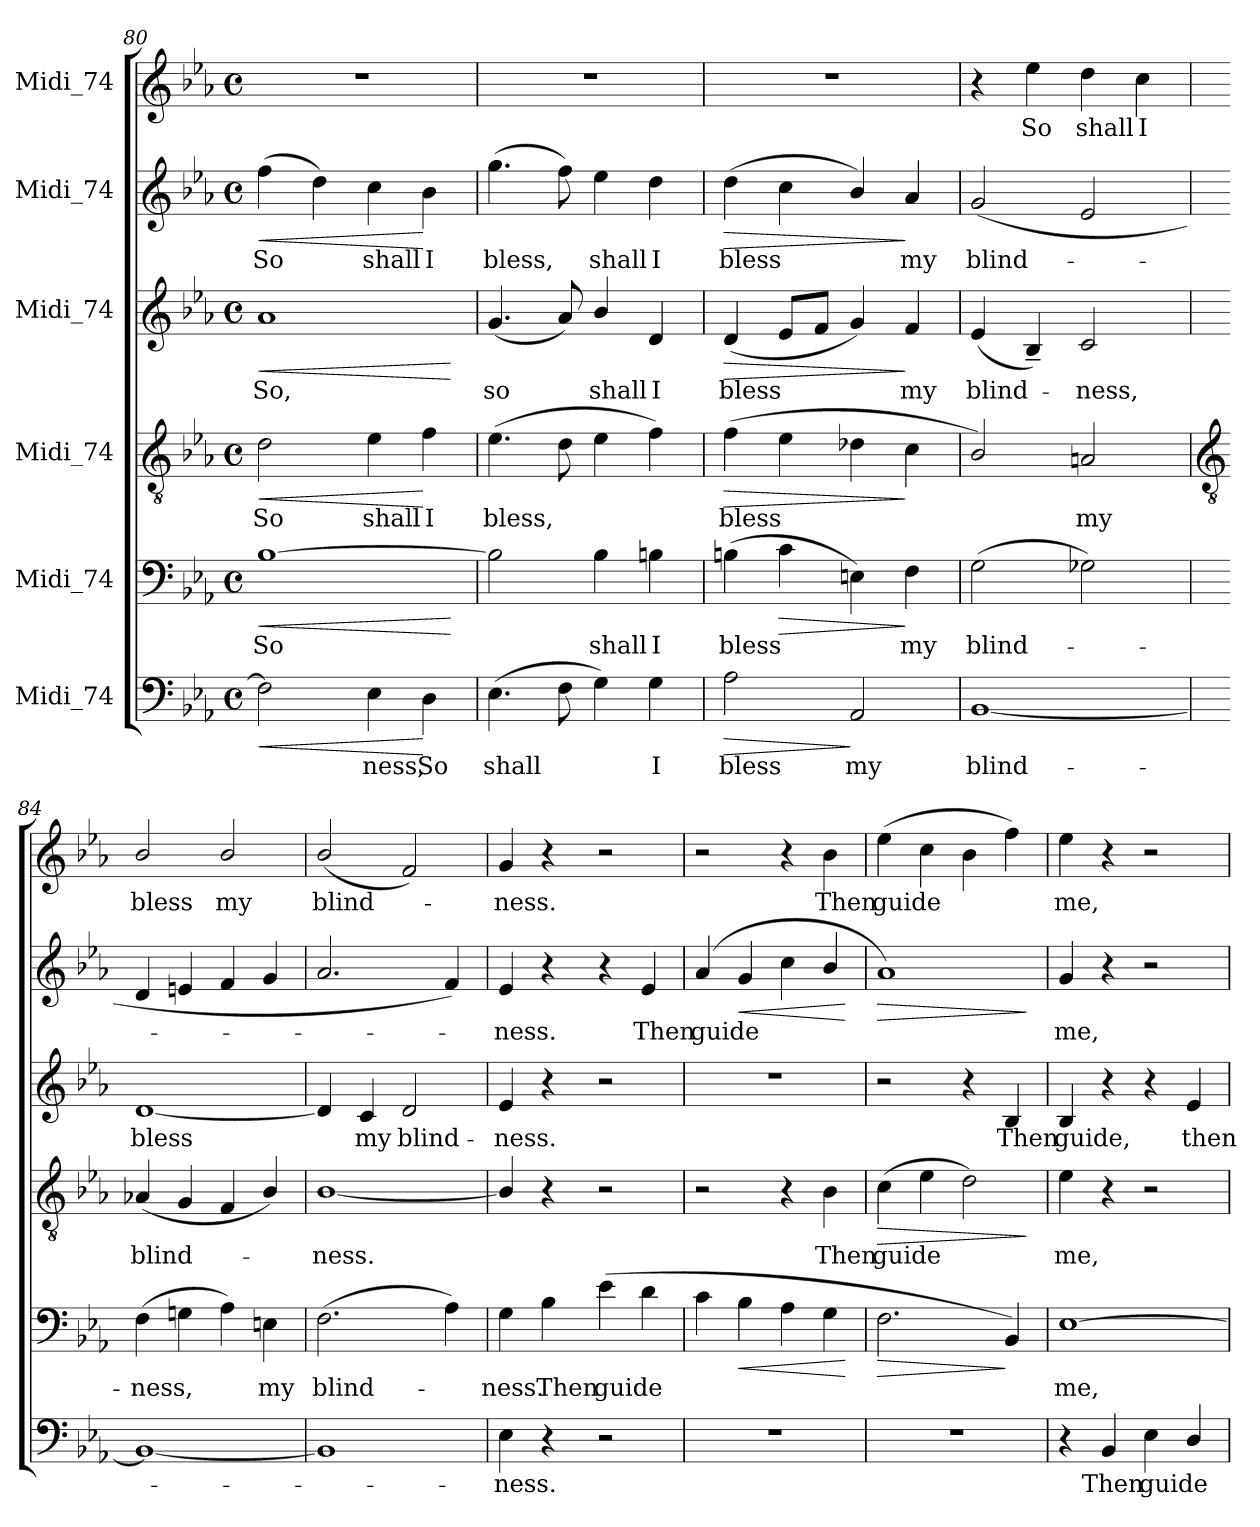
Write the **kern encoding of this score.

**kern	**text	**dynam	**kern	**text	**dynam	**kern	**text	**dynam	**kern	**text	**dynam	**kern	**text	**dynam	**kern	**text
*part6	*part6	*part6	*part5	*part5	*part5	*part4	*part4	*part4	*part3	*part3	*part3	*part2	*part2	*part2	*part1	*part1
*staff6	*staff6	*staff6	*staff5	*staff5	*staff5	*staff4	*staff4	*staff4	*staff3	*staff3	*staff3	*staff2	*staff2	*staff2	*staff1	*staff1
*I"Midi_74	*	*	*I"Midi_74	*	*	*I"Midi_74	*	*	*I"Midi_74	*	*	*I"Midi_74	*	*	*I"Midi_74	*
*clefF4	*	*	*clefF4	*	*	*clefGv2	*	*	*clefG2	*	*	*clefG2	*	*	*clefG2	*
*k[b-e-a-]	*	*	*k[b-e-a-]	*	*	*k[b-e-a-]	*	*	*k[b-e-a-]	*	*	*k[b-e-a-]	*	*	*k[b-e-a-]	*
*E-:	*	*	*E-:	*	*	*E-:	*	*	*E-:	*	*	*E-:	*	*	*E-:	*
*M4/4	*	*	*M4/4	*	*	*M4/4	*	*	*M4/4	*	*	*M4/4	*	*	*M4/4	*
*met(c)	*	*	*met(c)	*	*	*met(c)	*	*	*met(c)	*	*	*met(c)	*	*	*met(c)	*
=80	=80	=80	=80	=80	=80	=80	=80	=80	=80	=80	=80	=80	=80	=80	=80	=80
!	!	!LO:HP:b	!	!LO:LY:b	!LO:HP:b	!	!LO:LY:b	!LO:HP:b	!	!LO:LY:b	!LO:HP:b	!	!LO:LY:b	!LO:HP:b	!	!
2F]	.	<	[1B-	So	<	2d	So	<	1a-	So,	<	(>4ff	So	<	1r	.
.	.	.	.	.	.	.	.	.	.	.	.	4dd)	.	.	.	.
!	!LO:LY:b	!	!	!	!	!	!LO:LY:b	!	!	!	!	!	!LO:LY:b	!	!	!
4E-	ness,	.	.	.	.	4e-	shall	.	.	.	.	4cc	shall	.	.	.
!	!LO:LY:b	!	!	!	!	!	!LO:LY:b	!	!	!	!	!	!LO:LY:b	!	!	!
4D	So	[	.	.	.	4f	I	[	.	.	.	4b-	I	[	.	.
.	.	.	.	.	[	.	.	.	.	.	[	.	.	.	.	.
=81	=81	=81	=81	=81	=81	=81	=81	=81	=81	=81	=81	=81	=81	=81	=81	=81
!	!LO:LY:b	!	!	!	!	!	!LO:LY:b	!	!	!LO:LY:b	!	!	!LO:LY:b	!	!	!
(>4.E-	shall	.	2B-]	.	.	(>4.e-	bless,	.	(<4.g	so	.	(>4.gg	bless,	.	1r	.
8F	.	.	.	.	.	8d	.	.	8a-)	.	.	8ff)	.	.	.	.
!	!	!	!	!LO:LY:b	!	!	!	!	!	!LO:LY:b	!	!	!LO:LY:b	!	!	!
4G)	.	.	4B-	shall	.	4e-	.	.	4b-/	shall	.	4ee-	shall	.	.	.
!	!LO:LY:b	!	!	!LO:LY:b	!	!	!	!	!	!LO:LY:b	!	!	!LO:LY:b	!	!	!
4G	I	.	4Bn	I	.	4f)	.	.	4d	I	.	4dd	I	.	.	.
=82	=82	=82	=82	=82	=82	=82	=82	=82	=82	=82	=82	=82	=82	=82	=82	=82
!	!LO:LY:b	!LO:HP:b	!	!LO:LY:b	!	!	!LO:LY:b	!LO:HP:b	!	!LO:LY:b	!LO:HP:b	!	!LO:LY:b	!LO:HP:b	!	!
2A-	bless	>	(>4Bn	bless	.	(>4f	bless	>	(<4d	bless	>	(>4dd	bless	>	1r	.
!	!	!	!	!	!LO:HP:b	!	!	!	!	!	!	!	!	!	!	!
.	.	.	4c	.	>	4e-	.	.	8e-L	.	.	4cc	.	.	.	.
.	.	.	.	.	.	.	.	.	8fJ	.	.	.	.	.	.	.
!	!LO:LY:b	!	!	!	!	!	!	!	!	!	!	!	!	!	!	!
2AA-	my	]	4En)	.	.	4d-X	.	.	4g)	.	.	4b-/)	.	.	.	.
!	!	!	!	!LO:LY:b	!	!	!	!	!	!LO:LY:b	!	!	!LO:LY:b	!	!	!
.	.	.	4F	my	]	4c	.	]	4f	my	]	4a-	my	]	.	.
=83	=83	=83	=83	=83	=83	=83	=83	=83	=83	=83	=83	=83	=83	=83	=83	=83
!	!LO:LY:b	!	!	!LO:LY:b	!	!	!	!	!	!LO:LY:b	!	!	!LO:LY:b	!	!	!
[1BB-	blind-	.	(>2G	blind-	.	2B-/)	.	.	(<4e-	blind-	.	(<2g	blind-	.	4r	.
!	!	!	!	!	!	!	!	!	!	!	!	!	!	!	!	!LO:LY:b
.	.	.	.	.	.	.	.	.	4B-~)	.	.	.	.	.	4ee-	So
!	!	!	!	!	!	!	!LO:LY:b	!	!	!LO:LY:b	!	!	!	!	!	!LO:LY:b
.	.	.	2G-X)	.	.	2An	my	.	2c	ness,	.	2e-	.	.	4dd	shall
!	!	!	!	!	!	!	!	!	!	!	!	!	!	!	!	!LO:LY:b
.	.	.	.	.	.	.	.	.	.	.	.	.	.	.	4cc	I
!!LO:LB:g=z
=84	=84	=84	=84	=84	=84	=84	=84	=84	=84	=84	=84	=84	=84	=84	=84	=84
*	*	*	*	*	*	*clefGv2	*	*	*	*	*	*	*	*	*	*
!	!	!	!	!LO:LY:b	!	!	!LO:LY:b	!	!	!LO:LY:b	!	!	!	!	!	!LO:LY:b
1BB-_	.	.	(>4F	ness,	.	(<4A-X	blind-	.	[1d	bless	.	4d	.	.	2b-/	bless
.	.	.	4Gn	.	.	4G	.	.	.	.	.	4en	.	.	.	.
!	!	!	!	!	!	!	!	!	!	!	!	!	!	!	!	!LO:LY:b
.	.	.	4A-)	.	.	4F	.	.	.	.	.	4f	.	.	2b-/	my
!	!	!	!	!LO:LY:b	!	!	!	!	!	!	!	!	!	!	!	!
.	.	.	4En	my	.	4B-/)	.	.	.	.	.	4g	.	.	.	.
=85	=85	=85	=85	=85	=85	=85	=85	=85	=85	=85	=85	=85	=85	=85	=85	=85
!	!	!	!	!LO:LY:b	!	!	!LO:LY:b	!	!	!	!	!	!	!	!	!LO:LY:b
1BB-]	.	.	(>2.F	blind-	.	[1B-/	ness.	.	4d]	.	.	2.a-	.	.	(<2b-/	blind-
!	!	!	!	!	!	!	!	!	!	!LO:LY:b	!	!	!	!	!	!
.	.	.	.	.	.	.	.	.	4c	my	.	.	.	.	.	.
!	!	!	!	!	!	!	!	!	!	!LO:LY:b	!	!	!	!	!	!
.	.	.	.	.	.	.	.	.	2d	blind-	.	.	.	.	2f)	.
.	.	.	4A-)	.	.	.	.	.	.	.	.	4f)	.	.	.	.
=86	=86	=86	=86	=86	=86	=86	=86	=86	=86	=86	=86	=86	=86	=86	=86	=86
!	!LO:LY:b	!	!	!LO:LY:b	!	!	!	!	!	!LO:LY:b	!	!	!LO:LY:b	!	!	!LO:LY:b
4E-	ness.	.	4G	ness.	.	4B-/]	.	.	4e-	-ness.	.	4e-	ness.	.	4g	ness.
!	!	!	!	!LO:LY:b	!	!	!	!	!	!	!	!	!	!	!	!
4r	.	.	4B-	Then	.	4r	.	.	4r	.	.	4r	.	.	4r	.
!	!	!	!	!LO:LY:b	!	!	!	!	!	!	!	!	!	!	!	!
2r	.	.	(>4e-	guide	.	2r	.	.	2r	.	.	4r	.	.	2r	.
!	!	!	!	!	!	!	!	!	!	!	!	!	!LO:LY:b	!	!	!
.	.	.	4d	.	.	.	.	.	.	.	.	4e-	Then	.	.	.
=87	=87	=87	=87	=87	=87	=87	=87	=87	=87	=87	=87	=87	=87	=87	=87	=87
!	!	!	!	!	!	!	!	!	!	!	!	!	!LO:LY:b	!	!	!
1r	.	.	4c	.	.	2r	.	.	1r	.	.	(<4a-	guide	.	2r	.
!	!	!	!	!	!LO:HP:b	!	!	!	!	!	!	!	!	!LO:HP:b	!	!
.	.	.	4B-	.	<	.	.	.	.	.	.	4g	.	<	.	.
.	.	.	4A-	.	.	4r	.	.	.	.	.	4cc	.	.	4r	.
!	!	!	!	!	!	!	!LO:LY:b	!	!	!	!	!	!	!	!	!LO:LY:b
.	.	.	4G	.	.	4B-	Then	.	.	.	.	4b-/	.	.	4b-	Then
.	.	.	.	.	[	.	.	.	.	.	.	.	.	[	.	.
=88	=88	=88	=88	=88	=88	=88	=88	=88	=88	=88	=88	=88	=88	=88	=88	=88
!	!	!	!	!	!LO:HP:b	!	!LO:LY:b	!LO:HP:b	!	!	!	!	!	!LO:HP:b	!	!LO:LY:b
1r	.	.	2.F	.	>	(>4c	guide	>	2r	.	.	1a-)	.	>	(>4ee-	guide
.	.	.	.	.	.	4e-	.	.	.	.	.	.	.	.	4cc	.
.	.	.	.	.	.	2d)	.	.	4r	.	.	.	.	.	4b-	.
!	!	!	!	!	!	!	!	!	!	!LO:LY:b	!	!	!	!	!	!
.	.	.	4BB-)	.	]	.	.	.	4B-	Then	.	.	.	.	4ff)	.
.	.	.	.	.	.	.	.	]	.	.	.	.	.	]	.	.
=89	=89	=89	=89	=89	=89	=89	=89	=89	=89	=89	=89	=89	=89	=89	=89	=89
!	!	!	!	!LO:LY:b	!	!	!LO:LY:b	!	!	!LO:LY:b	!	!	!LO:LY:b	!	!	!LO:LY:b
4r	.	.	[1E-	me,	.	4e-	me,	.	4B-	guide,	.	4g	me,	.	4ee-	me,
!	!LO:LY:b	!	!	!	!	!	!	!	!	!	!	!	!	!	!	!
4BB-	Then	.	.	.	.	4r	.	.	4r	.	.	4r	.	.	4r	.
!	!LO:LY:b	!	!	!	!	!	!	!	!	!	!	!	!	!	!	!
4E-	guide	.	.	.	.	2r	.	.	4r	.	.	2r	.	.	2r	.
!	!	!	!	!	!	!	!	!	!	!LO:LY:b	!	!	!	!	!	!
4D/	.	.	.	.	.	.	.	.	4e-	then	.	.	.	.	.	.
=	=	=	=	=	=	=	=	=	=	=	=	=	=	=	=	=
*-	*-	*-	*-	*-	*-	*-	*-	*-	*-	*-	*-	*-	*-	*-	*-	*-
